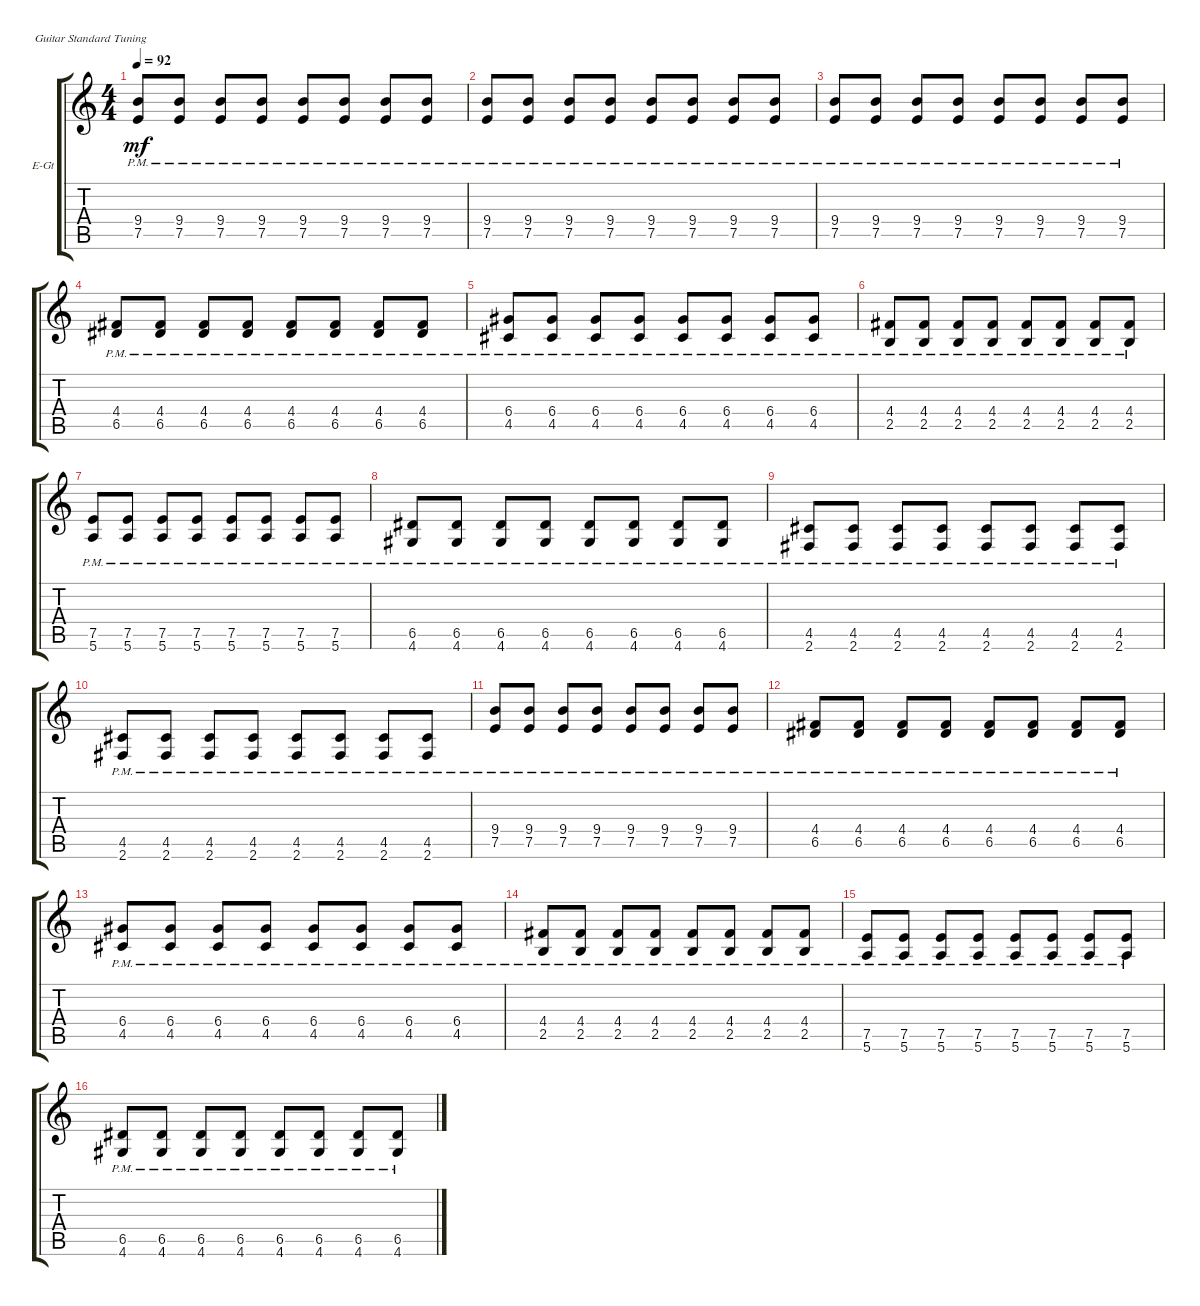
\defaultSystemsLayout 4
\bracketExtendMode groupsimilarinstruments
\firstSystemTrackNameOrientation horizontal
\otherSystemsTrackNameOrientation horizontal
\track ("Electric Guitar" "E-Gt") {instrument overdrivenguitar}
\staff {score tabs}
\tuning (E4 B3 G3 D3 A2 E2)
\ts (4 4)
\tempo 92
\clef g2
\ks c
(7.5{pm} 9.4{pm}).8{dy mf instrument overdrivenguitar} (7.5{pm} 9.4{pm}).8 (7.5{pm} 9.4{pm}).8 (7.5{pm} 9.4{pm}).8 (7.5{pm} 9.4{pm}).8 (7.5{pm} 9.4{pm}).8 (7.5{pm} 9.4{pm}).8 (7.5{pm} 9.4{pm}).8 |
(7.5{pm} 9.4{pm}).8 (7.5{pm} 9.4{pm}).8 (7.5{pm} 9.4{pm}).8 (7.5{pm} 9.4{pm}).8 (7.5{pm} 9.4{pm}).8 (7.5{pm} 9.4{pm}).8 (7.5{pm} 9.4{pm}).8 (7.5{pm} 9.4{pm}).8 |
(7.5{pm} 9.4{pm}).8 (7.5{pm} 9.4{pm}).8 (7.5{pm} 9.4{pm}).8 (7.5{pm} 9.4{pm}).8 (7.5{pm} 9.4{pm}).8 (7.5{pm} 9.4{pm}).8 (7.5{pm} 9.4{pm}).8 (7.5{pm} 9.4{pm}).8 |
(6.5{pm} 4.4{pm}).8 (6.5{pm} 4.4{pm}).8 (6.5{pm} 4.4{pm}).8 (6.5{pm} 4.4{pm}).8 (6.5{pm} 4.4{pm}).8 (6.5{pm} 4.4{pm}).8 (6.5{pm} 4.4{pm}).8 (6.5{pm} 4.4{pm}).8 |
(4.5{pm} 6.4{pm}).8 (4.5{pm} 6.4{pm}).8 (4.5{pm} 6.4{pm}).8 (4.5{pm} 6.4{pm}).8 (4.5{pm} 6.4{pm}).8 (4.5{pm} 6.4{pm}).8 (4.5{pm} 6.4{pm}).8 (4.5{pm} 6.4{pm}).8 |
(2.5{pm} 4.4{pm}).8 (2.5{pm} 4.4{pm}).8 (2.5{pm} 4.4{pm}).8 (2.5{pm} 4.4{pm}).8 (2.5{pm} 4.4{pm}).8 (2.5{pm} 4.4{pm}).8 (2.5{pm} 4.4{pm}).8 (2.5{pm} 4.4{pm}).8 |
(5.6{pm} 7.5{pm}).8 (5.6{pm} 7.5{pm}).8 (5.6{pm} 7.5{pm}).8 (5.6{pm} 7.5{pm}).8 (5.6{pm} 7.5{pm}).8 (5.6{pm} 7.5{pm}).8 (5.6{pm} 7.5{pm}).8 (5.6{pm} 7.5{pm}).8 |
(4.6{pm} 6.5{pm}).8 (4.6{pm} 6.5{pm}).8 (4.6{pm} 6.5{pm}).8 (4.6{pm} 6.5{pm}).8 (4.6{pm} 6.5{pm}).8 (4.6{pm} 6.5{pm}).8 (4.6{pm} 6.5{pm}).8 (4.6{pm} 6.5{pm}).8 |
(2.6{pm} 4.5{pm}).8 (2.6{pm} 4.5{pm}).8 (2.6{pm} 4.5{pm}).8 (2.6{pm} 4.5{pm}).8 (2.6{pm} 4.5{pm}).8 (2.6{pm} 4.5{pm}).8 (2.6{pm} 4.5{pm}).8 (2.6{pm} 4.5{pm}).8 |
(2.6{pm} 4.5{pm}).8 (2.6{pm} 4.5{pm}).8 (2.6{pm} 4.5{pm}).8 (2.6{pm} 4.5{pm}).8 (2.6{pm} 4.5{pm}).8 (2.6{pm} 4.5{pm}).8 (2.6{pm} 4.5{pm}).8 (2.6{pm} 4.5{pm}).8 |
(7.5{pm} 9.4{pm}).8 (7.5{pm} 9.4{pm}).8 (7.5{pm} 9.4{pm}).8 (7.5{pm} 9.4{pm}).8 (7.5{pm} 9.4{pm}).8 (7.5{pm} 9.4{pm}).8 (7.5{pm} 9.4{pm}).8 (7.5{pm} 9.4{pm}).8 |
(6.5{pm} 4.4{pm}).8 (6.5{pm} 4.4{pm}).8 (6.5{pm} 4.4{pm}).8 (6.5{pm} 4.4{pm}).8 (6.5{pm} 4.4{pm}).8 (6.5{pm} 4.4{pm}).8 (6.5{pm} 4.4{pm}).8 (6.5{pm} 4.4{pm}).8 |
(4.5{pm} 6.4{pm}).8 (4.5{pm} 6.4{pm}).8 (4.5{pm} 6.4{pm}).8 (4.5{pm} 6.4{pm}).8 (4.5{pm} 6.4{pm}).8 (4.5{pm} 6.4{pm}).8 (4.5{pm} 6.4{pm}).8 (4.5{pm} 6.4{pm}).8 |
(2.5{pm} 4.4{pm}).8 (2.5{pm} 4.4{pm}).8 (2.5{pm} 4.4{pm}).8 (2.5{pm} 4.4{pm}).8 (2.5{pm} 4.4{pm}).8 (2.5{pm} 4.4{pm}).8 (2.5{pm} 4.4{pm}).8 (2.5{pm} 4.4{pm}).8 |
(5.6{pm} 7.5{pm}).8 (5.6{pm} 7.5{pm}).8 (5.6{pm} 7.5{pm}).8 (5.6{pm} 7.5{pm}).8 (5.6{pm} 7.5{pm}).8 (5.6{pm} 7.5{pm}).8 (5.6{pm} 7.5{pm}).8 (5.6{pm} 7.5{pm}).8 |
(4.6{pm} 6.5{pm}).8 (4.6{pm} 6.5{pm}).8 (4.6{pm} 6.5{pm}).8 (4.6{pm} 6.5{pm}).8 (4.6{pm} 6.5{pm}).8 (4.6{pm} 6.5{pm}).8 (4.6{pm} 6.5{pm}).8 (4.6{pm} 6.5{pm}).8
